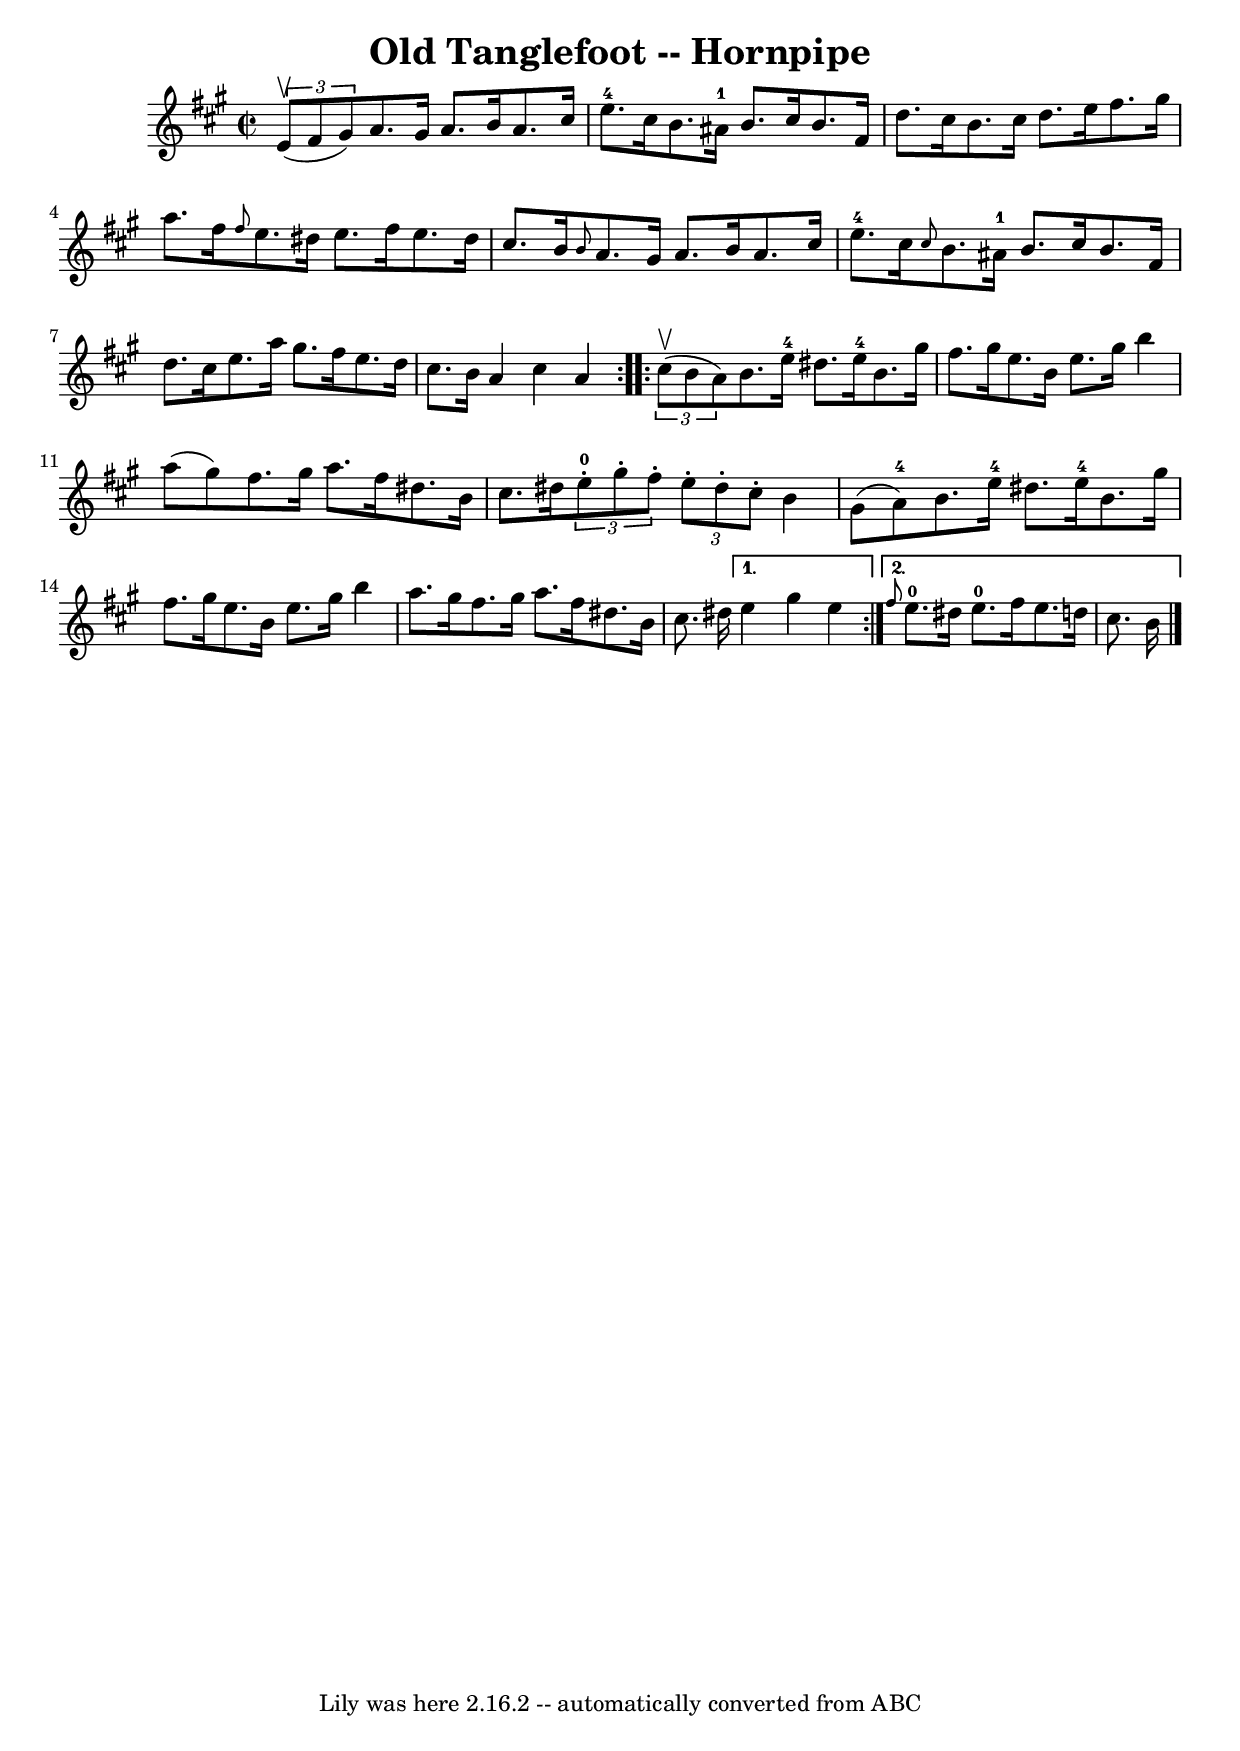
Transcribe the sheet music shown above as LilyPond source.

\version "2.16.2"
\include "Mammoth.ily"
\header {
  %% book = "Cole's 1000 Fiddle Tunes"
  crossRefNumber = "1"
  footnotes = ""
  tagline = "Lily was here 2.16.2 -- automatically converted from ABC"
  title = "Old Tanglefoot -- Hornpipe"

}
voicedefault =  {



  \repeat volta 2 {

    \override Staff.TimeSignature #'style = #'C
    \time 2/2 
    \key a \major
   \times 2/3 { e'8 (^\upbow fis'8 gis'8) 
			       } 
    |
    a'8. gis'16 a'8. b'16 a'8. cis''16 e''8.-4   
    cis''16  |
    b'8. ais'16-1 b'8. cis''16 b'8. fis'16    
    d''8. cis''16  |
    b'8. cis''16 d''8. e''16 fis''8.    
    gis''16 a''8. fis''16  |
    \grace { fis''8  
	   } e''8. dis''16  
    e''8. fis''16 e''8. dis''16 cis''8. b'16  |
    
    \grace { b'8  
	   } a'8. gis'16 a'8. b'16 a'8. cis''16 e''8. 
    -4 cis''16  |
    \grace { cis''8  
	   } b'8. ais'16-1 b'8.    
    cis''16 b'8. fis'16 d''8. cis''16  |
    e''8. a''16    
    gis''8. fis''16 e''8. d''16 cis''8. b'16  |
    a'4    
    cis''4 a'4  
  }     
  \repeat volta 2 {
    \times 2/3 { cis''8 (^\upbow b'8   
		 a'8) 
	       } |
    b'8. e''16-4 dis''8. e''16-4 b'8.    
    gis''16 fis''8. gis''16  |
    e''8. b'16 e''8. gis''16    
    b''4 a''8 (gis''8) |
    fis''8. gis''16 a''8. fis''16 
    dis''8. b'16 cis''8. dis''16  |
    \times 2/3 { e''8-0-. 
		 gis''8 -. fis''8 -. 
	       }   \times 2/3 { e''8 -. dis''8 -. cis''8 -. 
			      }   
    b'4 gis'8 (a'8-4) |
    b'8. e''16-4 dis''8. e''16 
    -4 b'8. gis''16 fis''8. gis''16  |
    e''8. b'16 e''8. 
    gis''16 b''4 a''8. gis''16  |
    fis''8. gis''16    
    a''8. fis''16 dis''8. b'16 cis''8. dis''16  
  } \alternative{{   
    e''4 gis''4 e''4  
  } { \grace { fis''8  
	     } e''8.-0 dis''16    
      e''8.-0 fis''16 e''8. d''!16 cis''8. b'16  \bar "|."   
    }
	       }

}

\score{
  <<

    \context Staff="default"
    {
      \voicedefault 
      
    }

  >>
  \layout {
    
  }
  \midi {
  }

}
